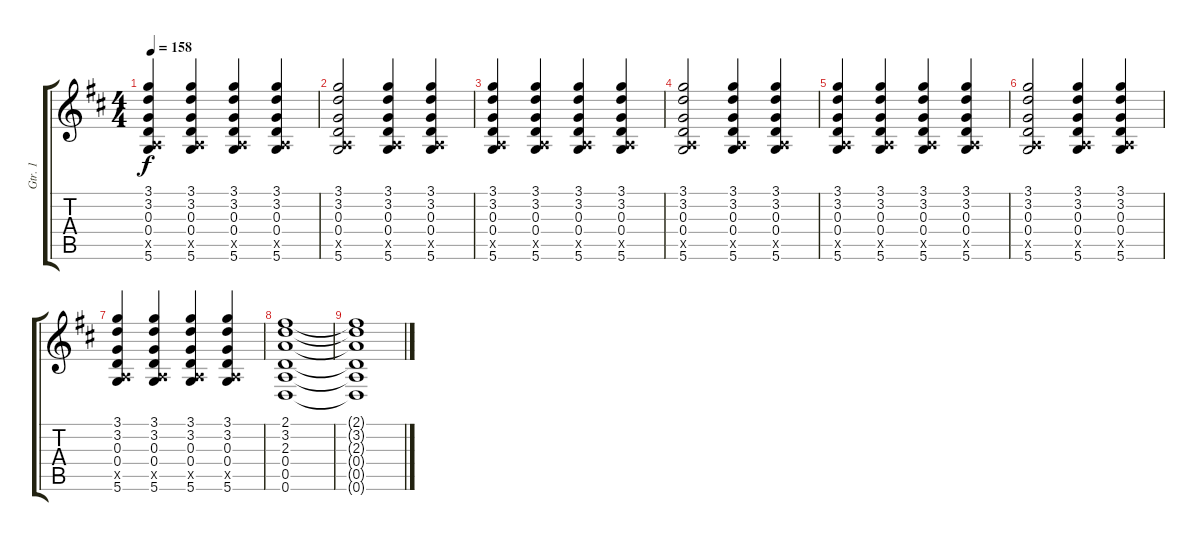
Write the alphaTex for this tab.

\track ("Gtr. 1" "Gtr. 1") {instrument distortionguitar}
\staff {score tabs}
\tuning (E4 B3 G3 D3 A2 D2) {hide}
\ts (4 4)
\tempo 158
\clef g2
\ks d
(3.1 3.2 0.3 0.4 0.5{x} 5.6).4{dy f} (3.1 3.2 0.3 0.4 0.5{x} 5.6).4 (3.1 3.2 0.3 0.4 0.5{x} 5.6).4 (3.1 3.2 0.3 0.4 0.5{x} 5.6).4 |
(3.1 3.2 0.3 0.4 0.5{x} 5.6).2 (3.1 3.2 0.3 0.4 0.5{x} 5.6).4 (3.1 3.2 0.3 0.4 0.5{x} 5.6).4 |
(3.1 3.2 0.3 0.4 0.5{x} 5.6).4 (3.1 3.2 0.3 0.4 0.5{x} 5.6).4 (3.1 3.2 0.3 0.4 0.5{x} 5.6).4 (3.1 3.2 0.3 0.4 0.5{x} 5.6).4 |
(3.1 3.2 0.3 0.4 0.5{x} 5.6).2 (3.1 3.2 0.3 0.4 0.5{x} 5.6).4 (3.1 3.2 0.3 0.4 0.5{x} 5.6).4 |
(3.1 3.2 0.3 0.4 0.5{x} 5.6).4 (3.1 3.2 0.3 0.4 0.5{x} 5.6).4 (3.1 3.2 0.3 0.4 0.5{x} 5.6).4 (3.1 3.2 0.3 0.4 0.5{x} 5.6).4 |
(3.1 3.2 0.3 0.4 0.5{x} 5.6).2 (3.1 3.2 0.3 0.4 0.5{x} 5.6).4 (3.1 3.2 0.3 0.4 0.5{x} 5.6).4 |
(3.1 3.2 0.3 0.4 0.5{x} 5.6).4 (3.1 3.2 0.3 0.4 0.5{x} 5.6).4 (3.1 3.2 0.3 0.4 0.5{x} 5.6).4 (3.1 3.2 0.3 0.4 0.5{x} 5.6).4 |
(2.1 3.2 2.3 0.4 0.5 0.6).1 |
(2.1{t} 3.2{t} 2.3{t} 0.4{t} 0.5{t} 0.6{t}).1
